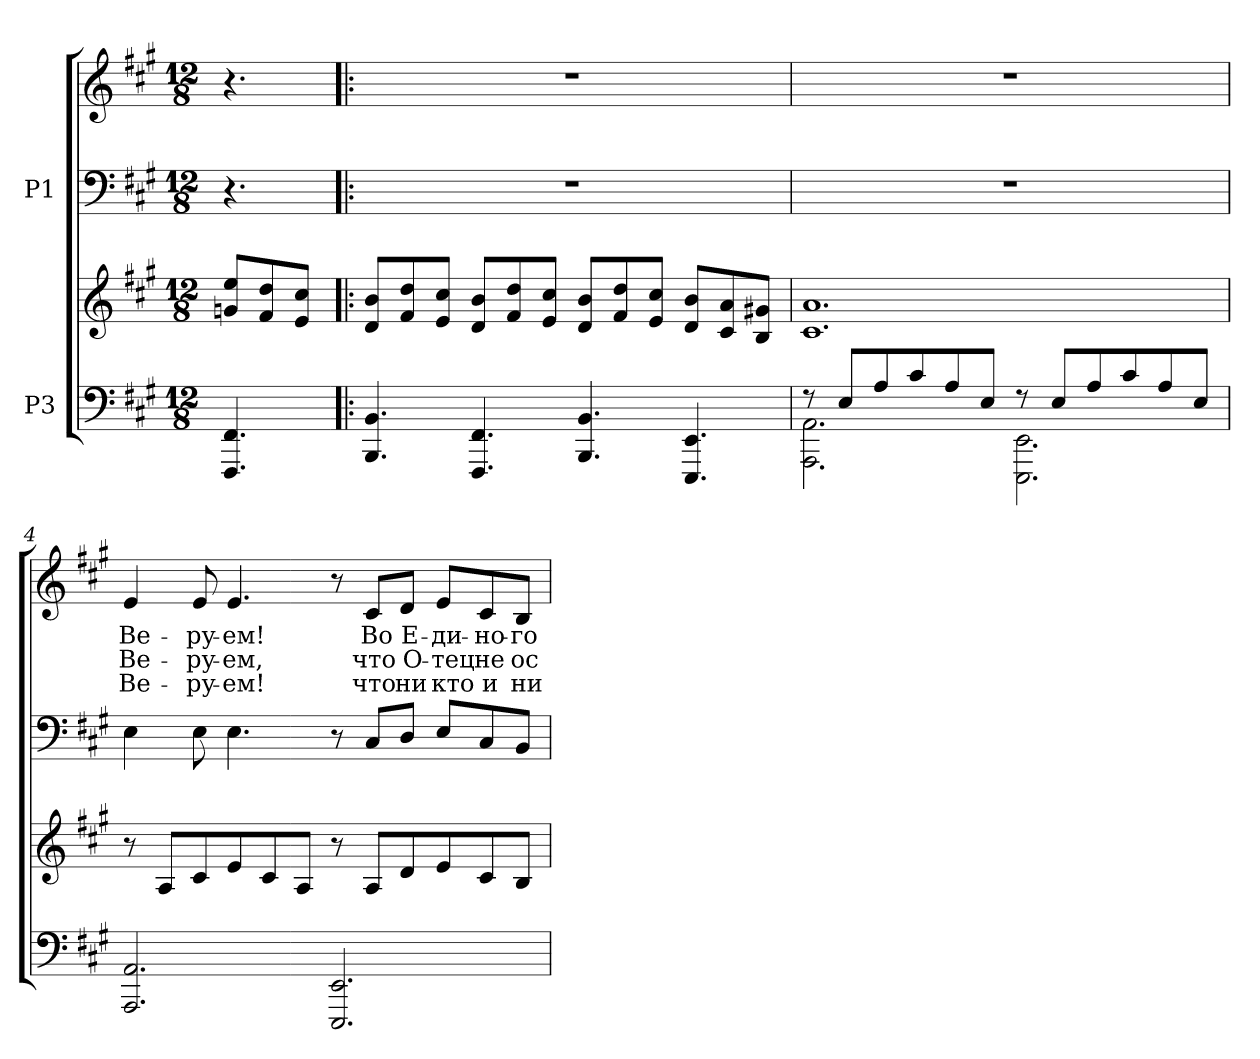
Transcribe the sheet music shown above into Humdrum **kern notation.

**kern	**kern	**kern	**kern	**text	**text	**text
*part2	*part2	*part1	*part1	*part1	*part1	*part1
*staff4	*staff3	*staff2	*staff1	*staff1	*staff1	*staff1
*I"P3	*	*I"P1	*	*	*	*
!!LO:PB:g=z
*clefF4	*clefG2	*clefF4	*clefG2	*	*	*
*k[f#c#g#]	*k[f#c#g#]	*k[f#c#g#]	*k[f#c#g#]	*	*	*
*A:	*A:	*A:	*A:	*	*	*
*M12/8	*M12/8	*M12/8	*M12/8	*	*	*
=1	=1	=1	=1	=1	=1	=1
4.FFF#i/ 4.FF#i	8gni/ 8eeiL	4.r	4.r	.	.	.
.	8f#i/ 8ddi	.	.	.	.	.
.	8ei/ 8cc#iJ	.	.	.	.	.
=2!|:	=2!|:	=2!|:	=2!|:	=2!|:	=2!|:	=2!|:
!	!	!LO:N:vis=1	!LO:N:vis=1	!	!	!
4.BBBi/ 4.BBi	8di/ 8biL	1.r	1.r	.	.	.
.	8f#i/ 8ddi	.	.	.	.	.
.	8ei/ 8cc#iJ	.	.	.	.	.
4.FFF#i/ 4.FF#i	8di/ 8biL	.	.	.	.	.
.	8f#i/ 8ddi	.	.	.	.	.
.	8ei/ 8cc#iJ	.	.	.	.	.
4.BBBi/ 4.BBi	8di/ 8biL	.	.	.	.	.
.	8f#i/ 8ddi	.	.	.	.	.
.	8ei/ 8cc#iJ	.	.	.	.	.
4.EEEi/ 4.EEi	8di/ 8biL	.	.	.	.	.
.	8c#i/ 8ai	.	.	.	.	.
.	8Bi/ 8g#XiJ	.	.	.	.	.
=3	=3	=3	=3	=3	=3	=3
*^	*	*	*	*	*	*
!	!	!	!LO:N:vis=1	!LO:N:vis=1	!	!	!
8r	2.AAAi\ 2.AAi	1.c#i 1.ai	1.r	1.r	.	.	.
8Ei/L	.	.	.	.	.	.	.
8Ai/	.	.	.	.	.	.	.
8c#i/	.	.	.	.	.	.	.
8Ai/	.	.	.	.	.	.	.
8Ei/J	.	.	.	.	.	.	.
8r	2.EEEi\ 2.EEi	.	.	.	.	.	.
8Ei/L	.	.	.	.	.	.	.
8Ai/	.	.	.	.	.	.	.
8c#i/	.	.	.	.	.	.	.
8Ai/	.	.	.	.	.	.	.
8Ei/J	.	.	.	.	.	.	.
*v	*v	*	*	*	*	*	*
!!LO:LB:g=z
=4	=4	=4	=4	=4	=4	=4
!	!	!	!	!LO:LY:b:color=#000000	!LO:LY:b:color=#000000	!LO:LY:b:color=#000000
2.AAAi/ 2.AAi	8r	4Ei\	4ei/	Ве-	Ве-	Ве-
.	8Ai/L	.	.	.	.	.
!	!	!	!	!LO:LY:b:color=#000000	!LO:LY:b:color=#000000	!LO:LY:b:color=#000000
.	8c#i/	8Ei\	8ei/	-ру-	-ру-	-ру-
!	!	!	!	!LO:LY:b:color=#000000	!LO:LY:b:color=#000000	!LO:LY:b:color=#000000
.	8ei/	4.Ei\	4.ei/	-ем!	-ем,	-ем!
.	8c#i/	.	.	.	.	.
.	8Ai/J	.	.	.	.	.
2.EEEi/ 2.EEi	8r	8r	8r	.	.	.
!	!	!	!	!LO:LY:b:color=#000000	!LO:LY:b:color=#000000	!LO:LY:b:color=#000000
.	8Ai/L	8C#i/L	8c#i/L	Во	что	что
!	!	!	!	!LO:LY:b:color=#000000	!LO:LY:b:color=#000000	!LO:LY:b:color=#000000
.	8di/	8Di/J	8di/J	Е-	О-	ни
!	!	!	!	!LO:LY:b:color=#000000	!LO:LY:b:color=#000000	!LO:LY:b:color=#000000
.	8ei/	8Ei/L	8ei/L	-ди-	-тец	кто
!	!	!	!	!LO:LY:b:color=#000000	!LO:LY:b:color=#000000	!LO:LY:b:color=#000000
.	8c#i/	8C#i/	8c#i/	-но-	не	и
!	!	!	!	!LO:LY:b:color=#000000	!LO:LY:b:color=#000000	!LO:LY:b:color=#000000
.	8Bi/J	8BBi/J	8Bi/J	-го	ос-	ни
=	=	=	=	=	=	=
*-	*-	*-	*-	*-	*-	*-
